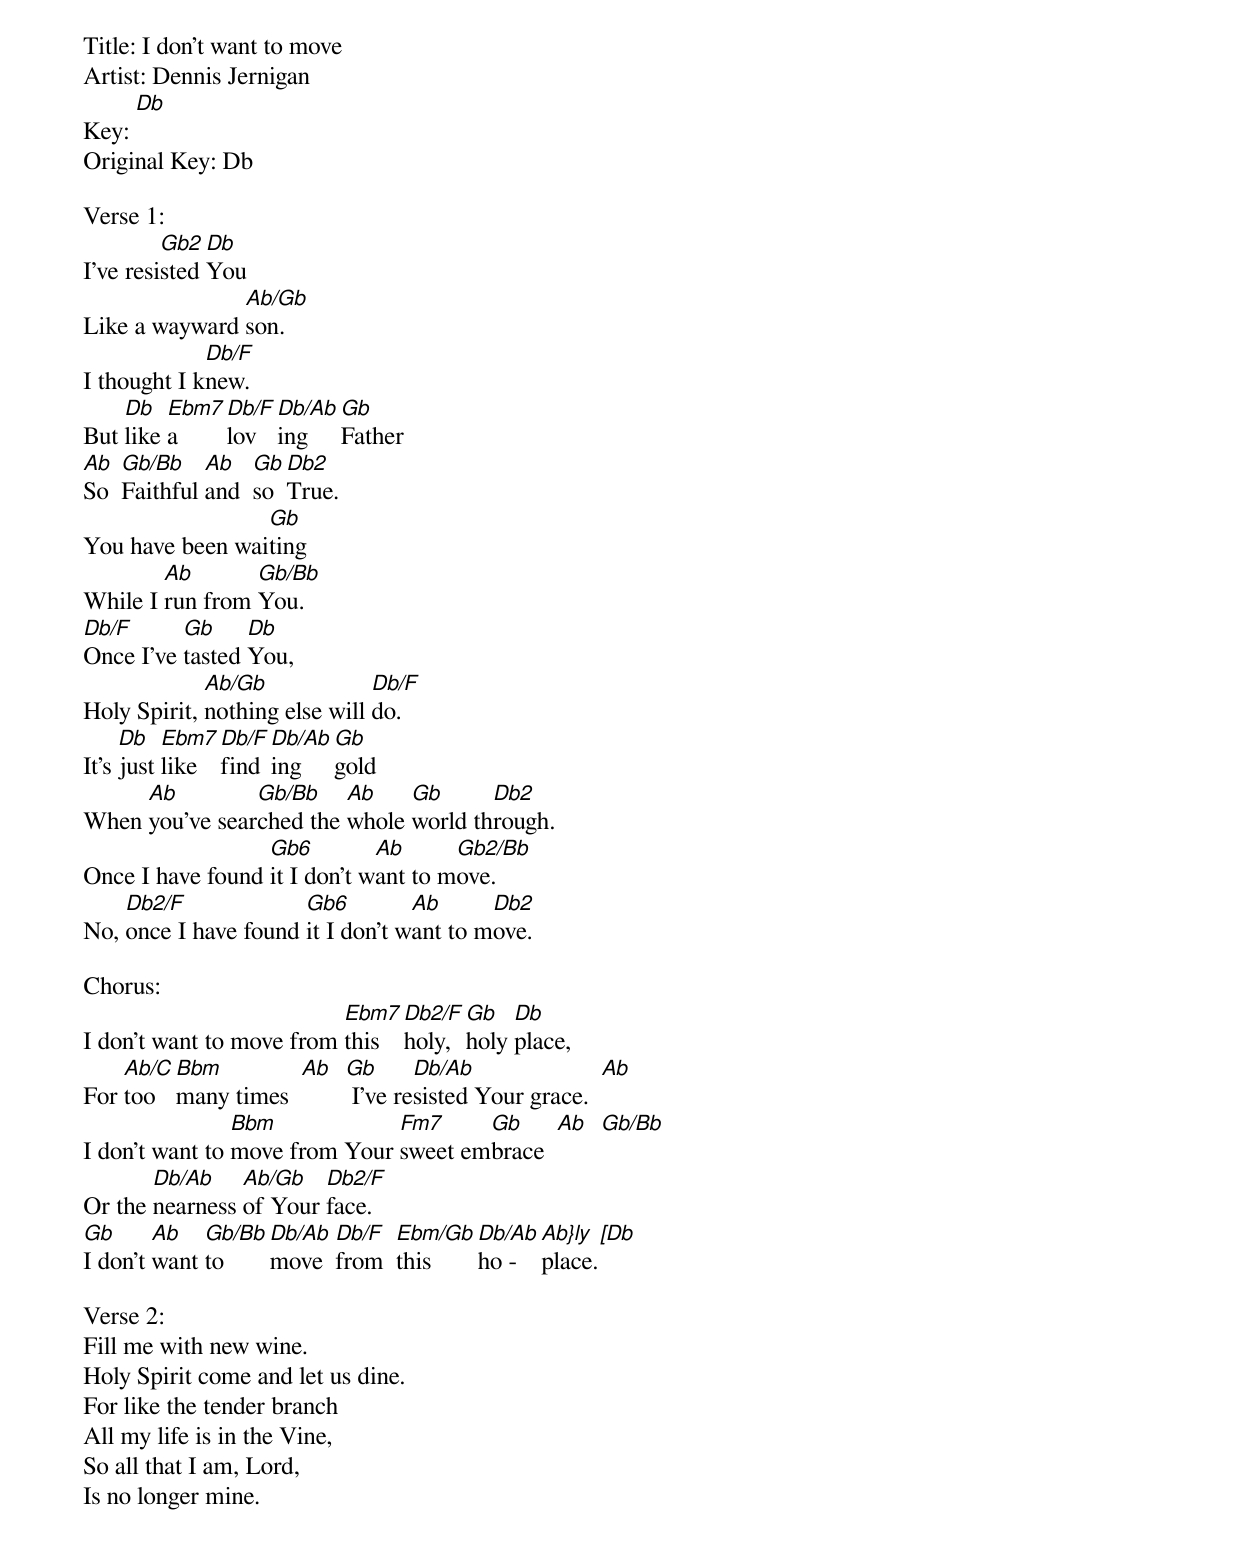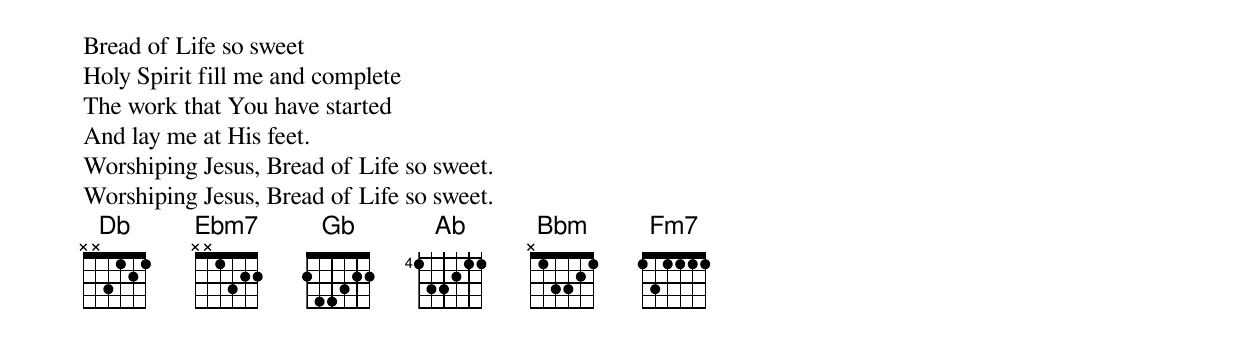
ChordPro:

Title: I don't want to move
Artist: Dennis Jernigan
Key: [Db]
Original Key: Db

Verse 1:
I've resi[Gb2]sted [Db]You
Like a wayward [Ab/Gb]son.
I thought I k[Db/F]new.
But [Db]like [Ebm7]a   [Db/F]lov  [Db/Ab]ing [Gb]Father
[Ab]So  [Gb/Bb]Faithful [Ab]and  [Gb]so  [Db2]True.
You have been wai[Gb]ting
While I [Ab]run from [Gb/Bb]You.
[Db/F]Once I've [Gb]tasted [Db]You,
Holy Spirit, [Ab/Gb]nothing else will [Db/F]do.
It's [Db]just [Ebm7]like [Db/F]find[Db/Ab]ing [Gb]gold
When [Ab]you've sear[Gb/Bb]ched the [Ab]whole [Gb]world th[Db2]rough.
Once I have found [Gb6]it I don't w[Ab]ant to m[Gb2/Bb]ove.
No, [Db2/F]once I have found [Gb6]it I don't w[Ab]ant to m[Db2]ove.

Chorus:
I don't want to move from [Ebm7]this [Db2/F]holy, [Gb]holy [Db]place,
For [Ab/C]too [Bbm]many times  [Ab]  [Gb] I've re[Db/Ab]sisted Your grace.  [Ab]
I don't want to [Bbm]move from Your [Fm7]sweet em[Gb]brace  [Ab]  [Gb/Bb]
Or the [Db/Ab]nearness [Ab/Gb]of Your [Db2/F]face.
[Gb]I don't [Ab]want [Gb/Bb]to  [Db/Ab]move  [Db/F]from  [Ebm/Gb]this  [Db/Ab]ho - [Ab}ly  [Db]place.

Verse 2:
Fill me with new wine.
Holy Spirit come and let us dine.
For like the tender branch
All my life is in the Vine,
So all that I am, Lord,
Is no longer mine.
Bread of Life so sweet
Holy Spirit fill me and complete
The work that You have started
And lay me at His feet.
Worshiping Jesus, Bread of Life so sweet.
Worshiping Jesus, Bread of Life so sweet.
